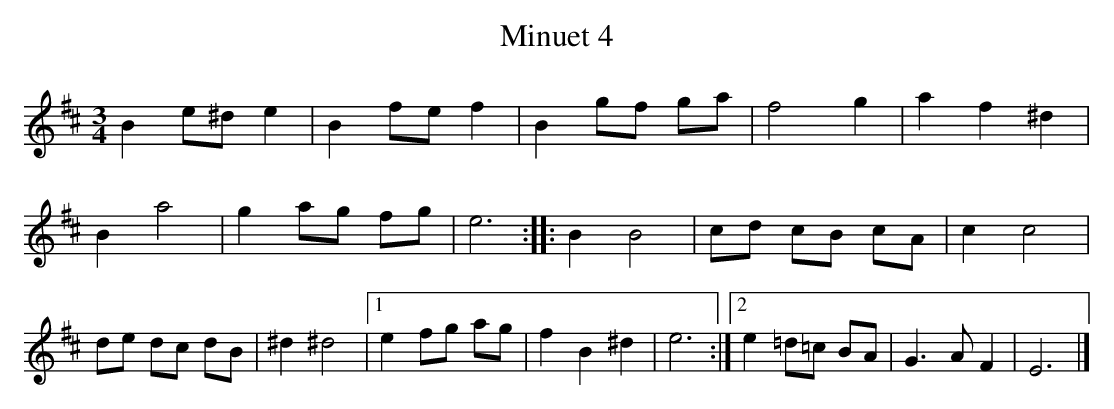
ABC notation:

X:1
T:Minuet 4
M:3/4
L:1/8
K:EDor
B2 e^d e2 | B2 fe f2 | B2 gf ga | f4 g2 |\
a2 f2 ^d2 | B2 a4 | g2 ag fg | e6 ::\
B2 B4 | cd cB cA | c2 c4 | de dc dB | \
^d2 ^d4 | [1\
e2 fg ag | f2 B2 ^d2 | e6 :| [2\
e2 =d=c BA | G3A F2 | E6 |]
